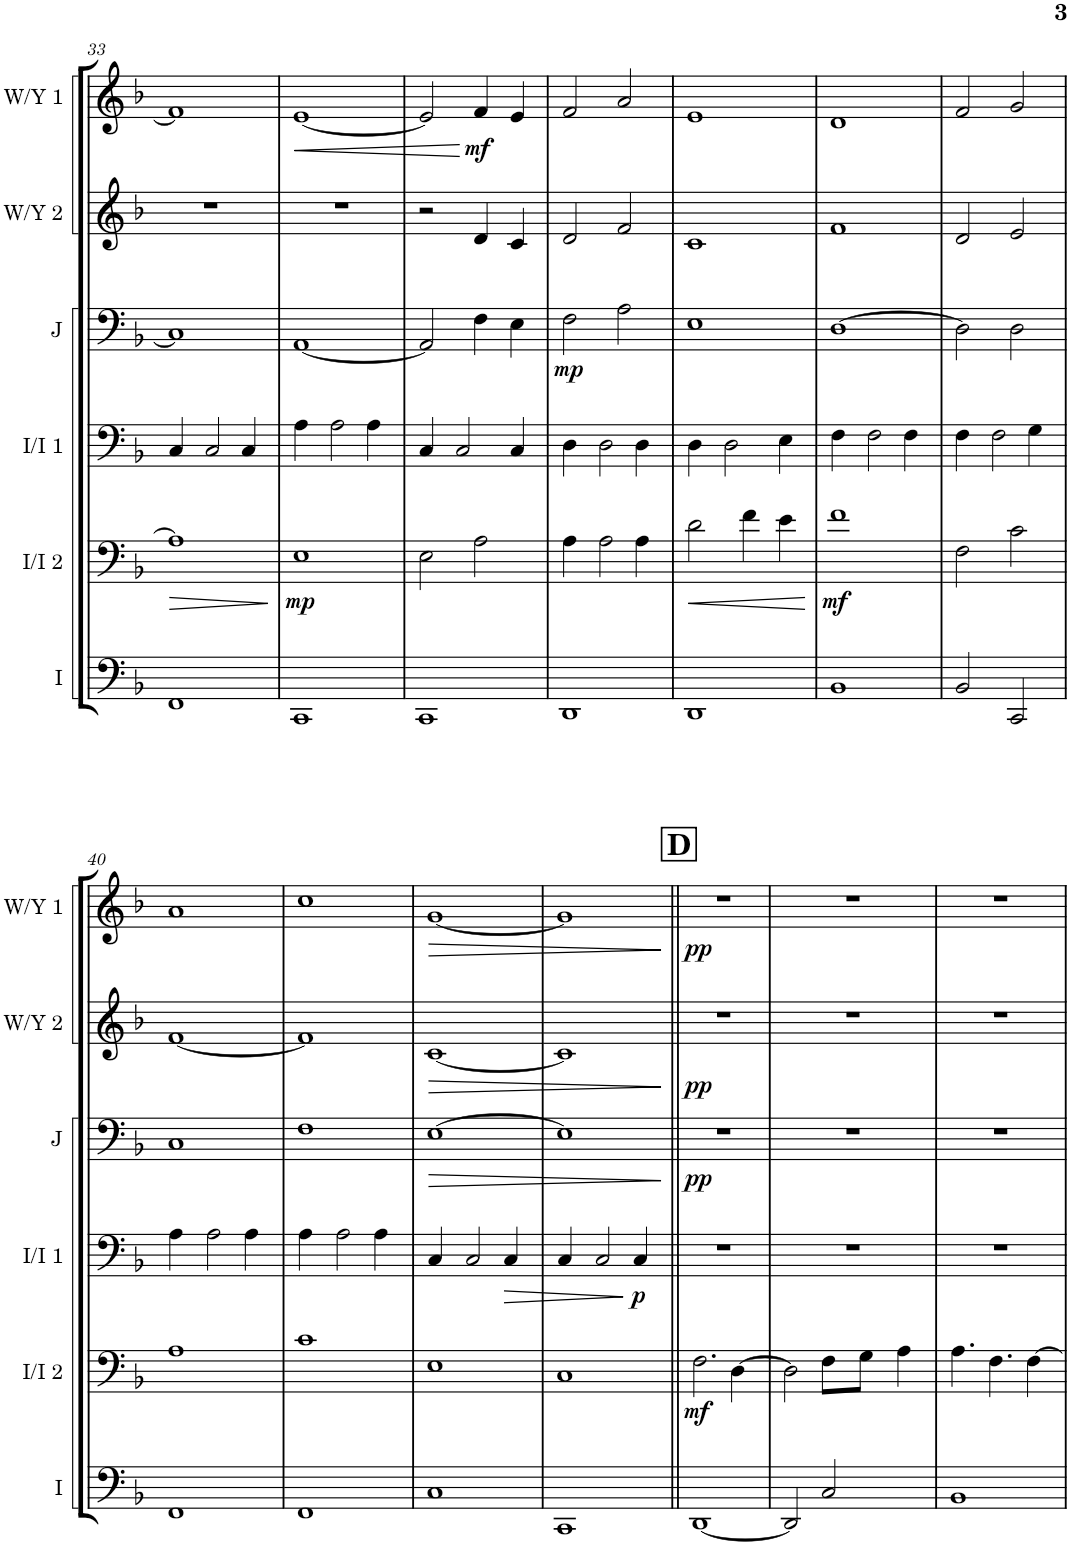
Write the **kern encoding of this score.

**kern	**kern	**dynam	**kern	**dynam	**kern	**dynam	**kern	**dynam	**kern	**dynam
*part6	*part5	*part5	*part4	*part4	*part3	*part3	*part2	*part2	*part1	*part1
*staff6	*staff5	*staff5	*staff4	*staff4	*staff3	*staff3	*staff2	*staff2	*staff1	*staff1
*I"Ismael	*I"Iris/Isar 2	*	*I"Iris/Isar 1	*	*I"Jonar	*	*I"Willemijn/Yudella 2	*	*I"Willemijn/Yudella 1	*
*I'I	*I'I/I 2	*	*I'I/I 1	*	*I'J	*	*I'W/Y 2	*	*I'W/Y 1	*
!!LO:PB:g=z
*clefF4	*clefF4	*	*clefF4	*	*clefF4	*	*clefG2	*	*clefG2	*
*k[b-]	*k[b-]	*	*k[b-]	*	*k[b-]	*	*k[b-]	*	*k[b-]	*
*M4/4	*M4/4	*	*M4/4	*	*M4/4	*	*M4/4	*	*M4/4	*
=33	=33	=33	=33	=33	=33	=33	=33	=33	=33	=33
!	!	!LO:HP:b	!	!	!	!	!	!	!	!
1FF	1A]	>	4C/	.	1C]	.	1r	.	1f]	.
.	.	.	2C/	.	.	.	.	.	.	.
.	.	.	4C/	.	.	.	.	.	.	.
.	.	]	.	.	.	.	.	.	.	.
=34	=34	=34	=34	=34	=34	=34	=34	=34	=34	=34
!	!	!LO:DY:b	!	!	!	!	!	!	!	!LO:HP:b
1CC	1E	mp	4A\	.	[1AA	.	1r	.	[1e	<
.	.	.	2A\	.	.	.	.	.	.	.
.	.	.	4A\	.	.	.	.	.	.	.
=35	=35	=35	=35	=35	=35	=35	=35	=35	=35	=35
1CC	2E\	.	4C/	.	2AA/]	.	2r	.	2e/]	.
.	.	.	2C/	.	.	.	.	.	.	.
!	!	!	!	!	!	!	!	!	!	!LO:DY:n=1:b
.	2A\	.	.	.	4F\	.	4d/	.	4f/	[ mf
.	.	.	4C/	.	4E\	.	4c/	.	4e/	.
=36	=36	=36	=36	=36	=36	=36	=36	=36	=36	=36
!	!	!	!	!	!	!LO:DY:b	!	!	!	!
1DD	4A\	.	4D\	.	2F\	mp	2d/	.	2f/	.
.	2A\	.	2D\	.	.	.	.	.	.	.
.	.	.	.	.	2A\	.	2f/	.	2a/	.
.	4A\	.	4D\	.	.	.	.	.	.	.
=37	=37	=37	=37	=37	=37	=37	=37	=37	=37	=37
!	!	!LO:HP:b	!	!	!	!	!	!	!	!
1DD	2d\	<	4D\	.	1E	.	1c	.	1e	.
.	.	.	2D\	.	.	.	.	.	.	.
.	4f\	.	.	.	.	.	.	.	.	.
.	4e\	.	4E\	.	.	.	.	.	.	.
.	.	[	.	.	.	.	.	.	.	.
=38	=38	=38	=38	=38	=38	=38	=38	=38	=38	=38
!	!	!LO:DY:b	!	!	!	!	!	!	!	!
1BB-	1f	mf	4F\	.	[1D	.	1f	.	1d	.
.	.	.	2F\	.	.	.	.	.	.	.
.	.	.	4F\	.	.	.	.	.	.	.
=39	=39	=39	=39	=39	=39	=39	=39	=39	=39	=39
2BB-/	2F\	.	4F\	.	2D\]	.	2d/	.	2f/	.
.	.	.	2F\	.	.	.	.	.	.	.
2CC/	2c\	.	.	.	2D\	.	2e/	.	2g/	.
.	.	.	4G\	.	.	.	.	.	.	.
!!LO:LB:g=z
=40	=40	=40	=40	=40	=40	=40	=40	=40	=40	=40
1FF	1A	.	4A\	.	1C	.	[1f	.	1a	.
.	.	.	2A\	.	.	.	.	.	.	.
.	.	.	4A\	.	.	.	.	.	.	.
=41	=41	=41	=41	=41	=41	=41	=41	=41	=41	=41
1FF	1c	.	4A\	.	1F	.	1f]	.	1cc	.
.	.	.	2A\	.	.	.	.	.	.	.
.	.	.	4A\	.	.	.	.	.	.	.
=42	=42	=42	=42	=42	=42	=42	=42	=42	=42	=42
!	!	!	!	!	!	!LO:HP:b	!	!LO:HP:b	!	!LO:HP:b
1C	1E	.	4C/	.	[1E	>	[1c	>	[1g	>
.	.	.	2C/	.	.	.	.	.	.	.
!	!	!	!	!LO:HP:b	!	!	!	!	!	!
.	.	.	4C/	>	.	.	.	.	.	.
=43	=43	=43	=43	=43	=43	=43	=43	=43	=43	=43
1CC	1C	.	4C/	.	1E]	.	1c]	.	1g]	.
.	.	.	2C/	.	.	.	.	.	.	.
!	!	!	!	!LO:DY:n=1:b	!	!	!	!	!	!
.	.	.	4C/	] p	.	.	.	.	.	.
.	.	.	.	.	.	]	.	]	.	]
!!LO:REH:place=s1:a:B:cj:fs=14:t=D
=44||	=44||	=44||	=44||	=44||	=44||	=44||	=44||	=44||	=44||	=44||
!	!	!LO:DY:b	!	!	!	!LO:DY:b	!	!LO:DY:b	!	!LO:DY:b
[1DD	2.F\	mf	1r	.	1r	pp	1r	pp	1r	pp
.	[4D\	.	.	.	.	.	.	.	.	.
=45	=45	=45	=45	=45	=45	=45	=45	=45	=45	=45
2DD/]	2D\]	.	1r	.	1r	.	1r	.	1r	.
2C/	8F\L	.	.	.	.	.	.	.	.	.
.	8G\J	.	.	.	.	.	.	.	.	.
.	4A\	.	.	.	.	.	.	.	.	.
=46	=46	=46	=46	=46	=46	=46	=46	=46	=46	=46
1BB-	4.A\	.	1r	.	1r	.	1r	.	1r	.
.	4.F\	.	.	.	.	.	.	.	.	.
.	[4F\	.	.	.	.	.	.	.	.	.
=	=	=	=	=	=	=	=	=	=	=
*-	*-	*-	*-	*-	*-	*-	*-	*-	*-	*-
